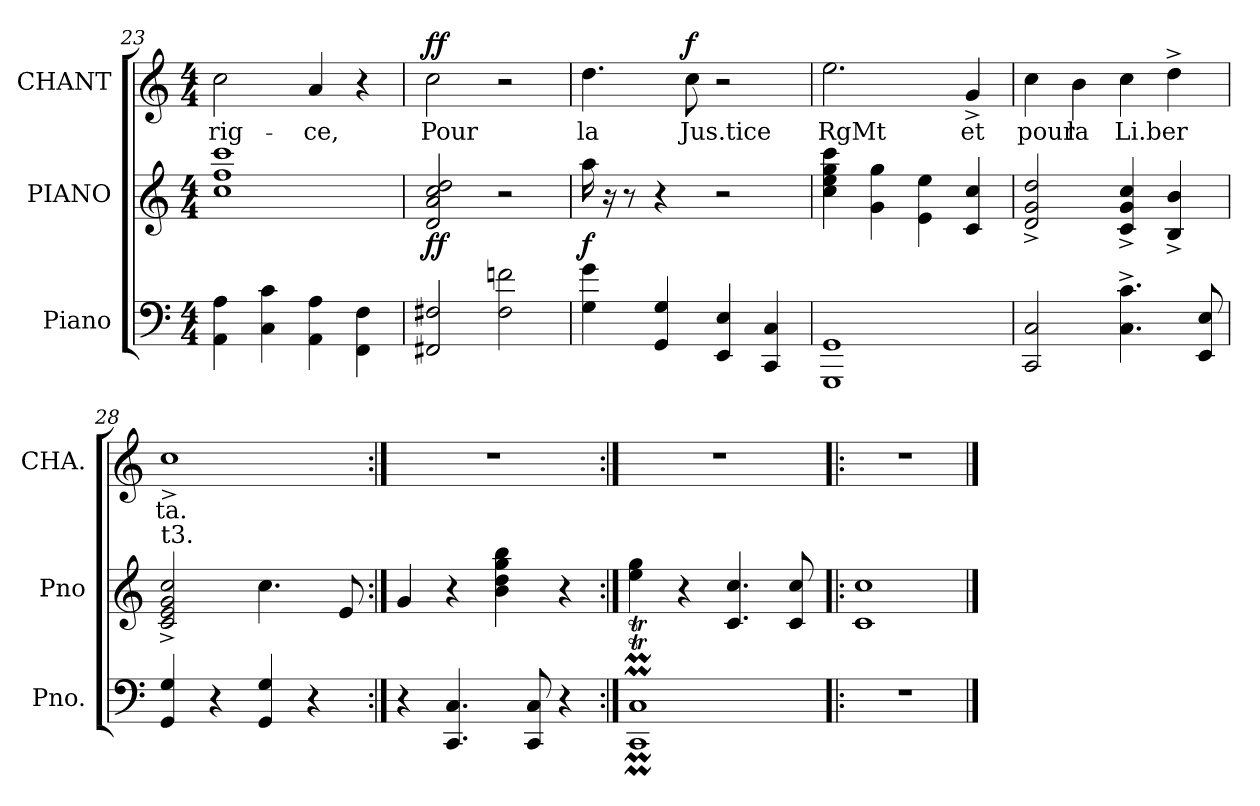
**kern	**kern	**dynam	**kern	**text	**dynam
*part3	*part2	*part2	*part1	*part1	*part1
*staff3	*staff2	*staff2	*staff1	*staff1	*staff1
*I"Piano	*I"PIANO	*	*I"CHANT	*	*
*I'Pno.	*I'Pno	*	*I'CHA.	*	*
*clefF4	*clefG2	*	*clefG2	*	*
*k[]	*k[]	*	*k[]	*	*
*C:	*C:	*	*C:	*	*
*M4/4	*M4/4	*	*M4/4	*	*
=23	=23	=23	=23	=23	=23
4AA\ 4A\	1cc/ 1ff/ 1ccc/	.	2cc\	rig-	.
4C\ 4c\	.	.	.	.	.
4AA\ 4A\	.	.	4a/	ce,	.
4FF\ 4F\	.	.	4r	.	.
!!LO:LB:g=z
=24	=24	=24	=24	=24	=24
2FF#X/ 2F#X/	2d/ 2a/ 2cc/ 2dd/	ff	2cc\	Pour	ff
2F#\ 2fn\	2r	.	2r	.	.
=25	=25	=25	=25	=25	=25
4G\ 4g\	16aa\	f	4.dd\	la	.
.	16r	.	.	.	.
.	8r	.	.	.	.
4GG/ 4G/	4r	.	.	.	.
.	.	.	8cc\	Jus.tice	f
4EE/ 4E/	2r	.	2r	.	.
4CC/ 4C/	.	.	.	.	.
=26	=26	=26	=26	=26	=26
1GGG/ 1GG/	4cc\ 4ee\ 4gg\ 4ccc\	.	2.ee\	RgMt	.
.	4g\ 4gg\	.	.	.	.
.	4e\ 4ee\	.	.	.	.
.	4c/ 4cc/	.	4g^/	et	.
=27	=27	=27	=27	=27	=27
2CC/ 2C/	2d^/ 2g^/ 2dd^/	.	4cc\	pour	.
.	.	.	4b\	la	.
4.C^\ 4.c^\	4c^/ 4g^/ 4cc^/	.	4cc\	Li.ber	.
.	4B^/ 4b^/	.	4dd^\	.	.
8EE/ 8E/	.	.	.	.	.
=28	=28	=28	=28	=28	=28
!	!LO:TX:t=t3.	!	!	!	!
4GG/ 4G/	2c^/ 2e^/ 2g^/ 2cc^/	.	1cc^/	ta.	.
4r	.	.	.	.	.
4GG/ 4G/	4.cc\	.	.	.	.
4r	.	.	.	.	.
.	8e/	.	.	.	.
=29:|!	=29:|!	=29:|!	=29:|!	=29:|!	=29:|!
4r	4g/	.	1r	.	.
4.CC/ 4.C/	4r	.	.	.	.
.	4b\ 4dd\ 4gg\ 4bb\	.	.	.	.
8CC/ 8C/	.	.	.	.	.
4r	4r	.	.	.	.
=30:|!	=30:|!	=30:|!	=30:|!	=30:|!	=30:|!
1CCTM/ 1CTM/	4ee\ 4gg\	.	1r	.	.
.	4r	.	.	.	.
.	4.c/ 4.cc/	.	.	.	.
.	8c/ 8cc/	.	.	.	.
=31!|:	=31!|:	=31!|:	=31!|:	=31!|:	=31!|:
1r	1c/ 1cc/	.	1r	.	.
==	==	==	==	==	==
*-	*-	*-	*-	*-	*-
